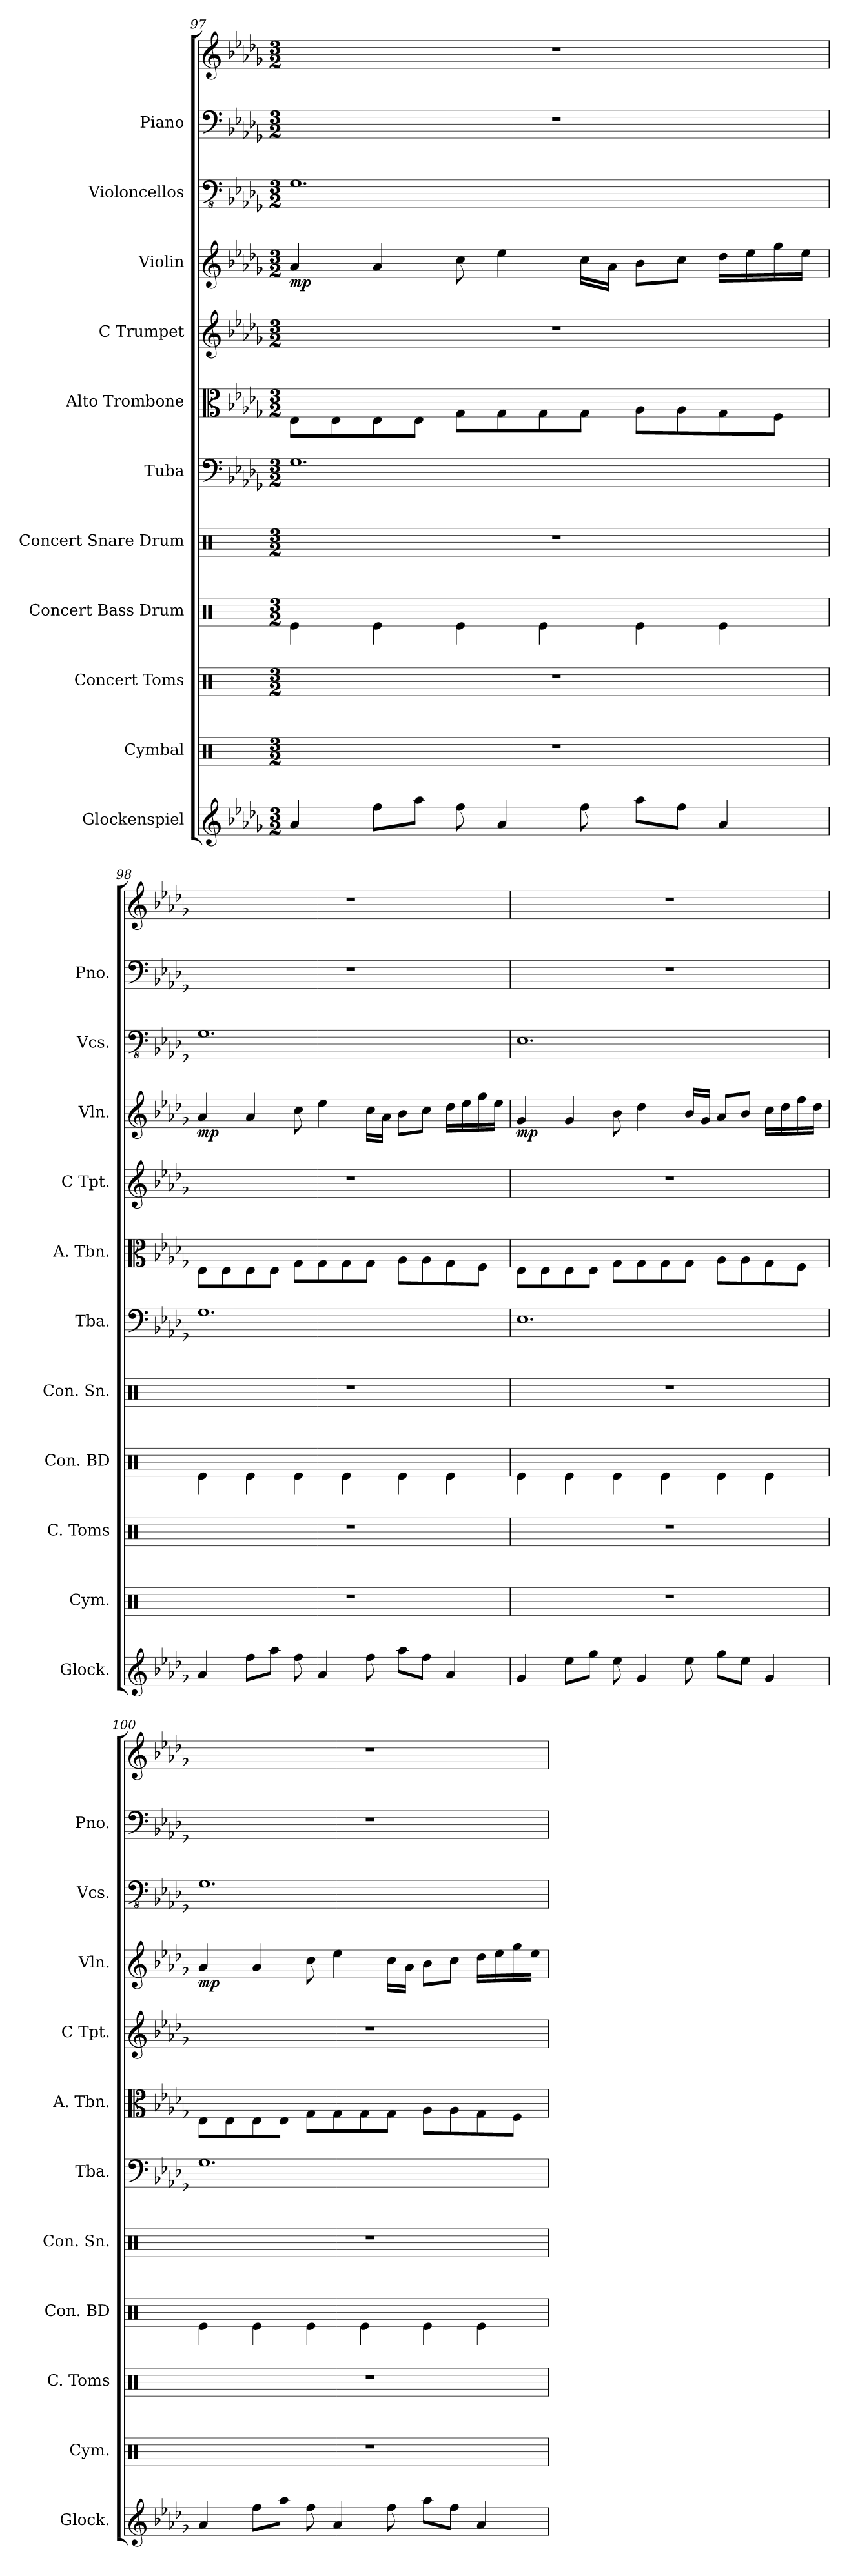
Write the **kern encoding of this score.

**kern	**kern	**kern	**kern	**kern	**kern	**kern	**kern	**kern	**dynam	**kern	**kern	**kern
*part11	*part10	*part9	*part8	*part7	*part6	*part5	*part4	*part3	*part3	*part2	*part1	*part1
*staff12	*staff11	*staff10	*staff9	*staff8	*staff7	*staff6	*staff5	*staff4	*staff4	*staff3	*staff2	*staff1
*I"Glockenspiel	*I"Cymbal	*I"Concert Toms	*I"Concert Bass Drum	*I"Concert Snare Drum	*I"Tuba	*I"Alto Trombone	*I"C Trumpet	*I"Violin	*	*I"Violoncellos	*I"Piano	*
*I'Glock.	*I'Cym.	*I'C. Toms	*I'Con. BD	*I'Con. Sn.	*I'Tba.	*I'A. Tbn.	*I'C Tpt.	*I'Vln.	*	*I'Vcs.	*I'Pno.	*
!!LO:PB:g=z
*clefG2	*clefX	*clefX	*clefX	*clefX	*clefF4	*clefC3	*clefG2	*clefG2	*	*clefFv4	*clefF4	*clefG2
*ITrd-14c-24	*	*	*	*	*	*	*	*	*	*	*	*
*k[b-e-a-d-g-]	*k[]	*k[]	*k[]	*k[]	*k[b-e-a-d-g-]	*k[b-e-a-d-g-]	*k[b-e-a-d-g-]	*k[b-e-a-d-g-]	*	*k[b-e-a-d-g-]	*k[b-e-a-d-g-]	*k[b-e-a-d-g-]
*M3/2	*M3/2	*M3/2	*M3/2	*M3/2	*M3/2	*M3/2	*M3/2	*M3/2	*	*M3/2	*M3/2	*M3/2
=97	=97	=97	=97	=97	=97	=97	=97	=97	=97	=97	=97	=97
!	!	!	!	!	!	!	!	!	!LO:DY:b	!	!	!
4aaa-/	1.r	1.r	4Re\	1.r	1.G-	8E-\L	1.r	4a-/	mp	1.GG-	1.r	1.r
.	.	.	.	.	.	8E-\	.	.	.	.	.	.
8ffff\L	.	.	4Re\	.	.	8E-\	.	4a-/	.	.	.	.
8aaaa-\J	.	.	.	.	.	8E-\J	.	.	.	.	.	.
8ffff\	.	.	4Re\	.	.	8G-\L	.	8cc\	.	.	.	.
4aaa-/	.	.	.	.	.	8G-\	.	4ee-\	.	.	.	.
.	.	.	4Re\	.	.	8G-\	.	.	.	.	.	.
8ffff\	.	.	.	.	.	8G-\J	.	16cc\LL	.	.	.	.
.	.	.	.	.	.	.	.	16a-\JJ	.	.	.	.
8aaaa-\L	.	.	4Re\	.	.	8A-\L	.	8b-\L	.	.	.	.
8ffff\J	.	.	.	.	.	8A-\	.	8cc\J	.	.	.	.
4aaa-/	.	.	4Re\	.	.	8G-\	.	16dd-\LL	.	.	.	.
.	.	.	.	.	.	.	.	16ee-\	.	.	.	.
.	.	.	.	.	.	8F\J	.	16gg-\	.	.	.	.
.	.	.	.	.	.	.	.	16ee-\JJ	.	.	.	.
=98	=98	=98	=98	=98	=98	=98	=98	=98	=98	=98	=98	=98
!	!	!	!	!	!	!	!	!	!LO:DY:b	!	!	!
4aaa-/	1.r	1.r	4Re\	1.r	1.G-	8E-\L	1.r	4a-/	mp	1.GG-	1.r	1.r
.	.	.	.	.	.	8E-\	.	.	.	.	.	.
8ffff\L	.	.	4Re\	.	.	8E-\	.	4a-/	.	.	.	.
8aaaa-\J	.	.	.	.	.	8E-\J	.	.	.	.	.	.
8ffff\	.	.	4Re\	.	.	8G-\L	.	8cc\	.	.	.	.
4aaa-/	.	.	.	.	.	8G-\	.	4ee-\	.	.	.	.
.	.	.	4Re\	.	.	8G-\	.	.	.	.	.	.
8ffff\	.	.	.	.	.	8G-\J	.	16cc\LL	.	.	.	.
.	.	.	.	.	.	.	.	16a-\JJ	.	.	.	.
8aaaa-\L	.	.	4Re\	.	.	8A-\L	.	8b-\L	.	.	.	.
8ffff\J	.	.	.	.	.	8A-\	.	8cc\J	.	.	.	.
4aaa-/	.	.	4Re\	.	.	8G-\	.	16dd-\LL	.	.	.	.
.	.	.	.	.	.	.	.	16ee-\	.	.	.	.
.	.	.	.	.	.	8F\J	.	16gg-\	.	.	.	.
.	.	.	.	.	.	.	.	16ee-\JJ	.	.	.	.
!!LO:PB:g=z
=99	=99	=99	=99	=99	=99	=99	=99	=99	=99	=99	=99	=99
!	!	!	!	!	!	!	!	!	!LO:DY:b	!	!	!
4ggg-/	1.r	1.r	4Re\	1.r	1.E-	8E-\L	1.r	4g-/	mp	1.EE-	1.r	1.r
.	.	.	.	.	.	8E-\	.	.	.	.	.	.
8eeee-\L	.	.	4Re\	.	.	8E-\	.	4g-/	.	.	.	.
8gggg-\J	.	.	.	.	.	8E-\J	.	.	.	.	.	.
8eeee-\	.	.	4Re\	.	.	8G-\L	.	8b-\	.	.	.	.
4ggg-/	.	.	.	.	.	8G-\	.	4dd-\	.	.	.	.
.	.	.	4Re\	.	.	8G-\	.	.	.	.	.	.
8eeee-\	.	.	.	.	.	8G-\J	.	16b-/LL	.	.	.	.
.	.	.	.	.	.	.	.	16g-/JJ	.	.	.	.
8gggg-\L	.	.	4Re\	.	.	8A-\L	.	8a-/L	.	.	.	.
8eeee-\J	.	.	.	.	.	8A-\	.	8b-/J	.	.	.	.
4ggg-/	.	.	4Re\	.	.	8G-\	.	16cc\LL	.	.	.	.
.	.	.	.	.	.	.	.	16dd-\	.	.	.	.
.	.	.	.	.	.	8F\J	.	16ff\	.	.	.	.
.	.	.	.	.	.	.	.	16dd-\JJ	.	.	.	.
=100	=100	=100	=100	=100	=100	=100	=100	=100	=100	=100	=100	=100
!	!	!	!	!	!	!	!	!	!LO:DY:b	!	!	!
4aaa-/	1.r	1.r	4Re\	1.r	1.G-	8E-\L	1.r	4a-/	mp	1.GG-	1.r	1.r
.	.	.	.	.	.	8E-\	.	.	.	.	.	.
8ffff\L	.	.	4Re\	.	.	8E-\	.	4a-/	.	.	.	.
8aaaa-\J	.	.	.	.	.	8E-\J	.	.	.	.	.	.
8ffff\	.	.	4Re\	.	.	8G-\L	.	8cc\	.	.	.	.
4aaa-/	.	.	.	.	.	8G-\	.	4ee-\	.	.	.	.
.	.	.	4Re\	.	.	8G-\	.	.	.	.	.	.
8ffff\	.	.	.	.	.	8G-\J	.	16cc\LL	.	.	.	.
.	.	.	.	.	.	.	.	16a-\JJ	.	.	.	.
8aaaa-\L	.	.	4Re\	.	.	8A-\L	.	8b-\L	.	.	.	.
8ffff\J	.	.	.	.	.	8A-\	.	8cc\J	.	.	.	.
4aaa-/	.	.	4Re\	.	.	8G-\	.	16dd-\LL	.	.	.	.
.	.	.	.	.	.	.	.	16ee-\	.	.	.	.
.	.	.	.	.	.	8F\J	.	16gg-\	.	.	.	.
.	.	.	.	.	.	.	.	16ee-\JJ	.	.	.	.
=	=	=	=	=	=	=	=	=	=	=	=	=
*-	*-	*-	*-	*-	*-	*-	*-	*-	*-	*-	*-	*-
